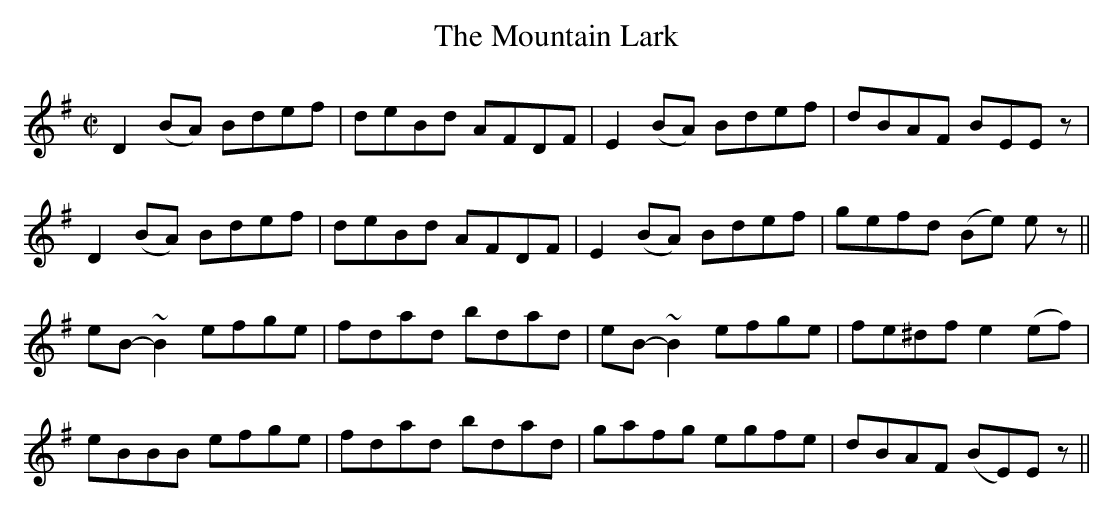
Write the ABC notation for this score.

X:1
T: The Mountain Lark
M: C|
L: 1/8
K: Em
D2(BA) Bdef|deBd AFDF|E2(BA) Bdef|dBAF BEEz|
D2(BA) Bdef|deBd AFDF|E2(BA) Bdef|gefd (Be) ez||
eB-~B2efge|fdad bdad|eB-~B2efge|fe^dfe2(ef)|
eBBB efge|fdad bdad|gafg egfe|dBAF (BE)Ez||
